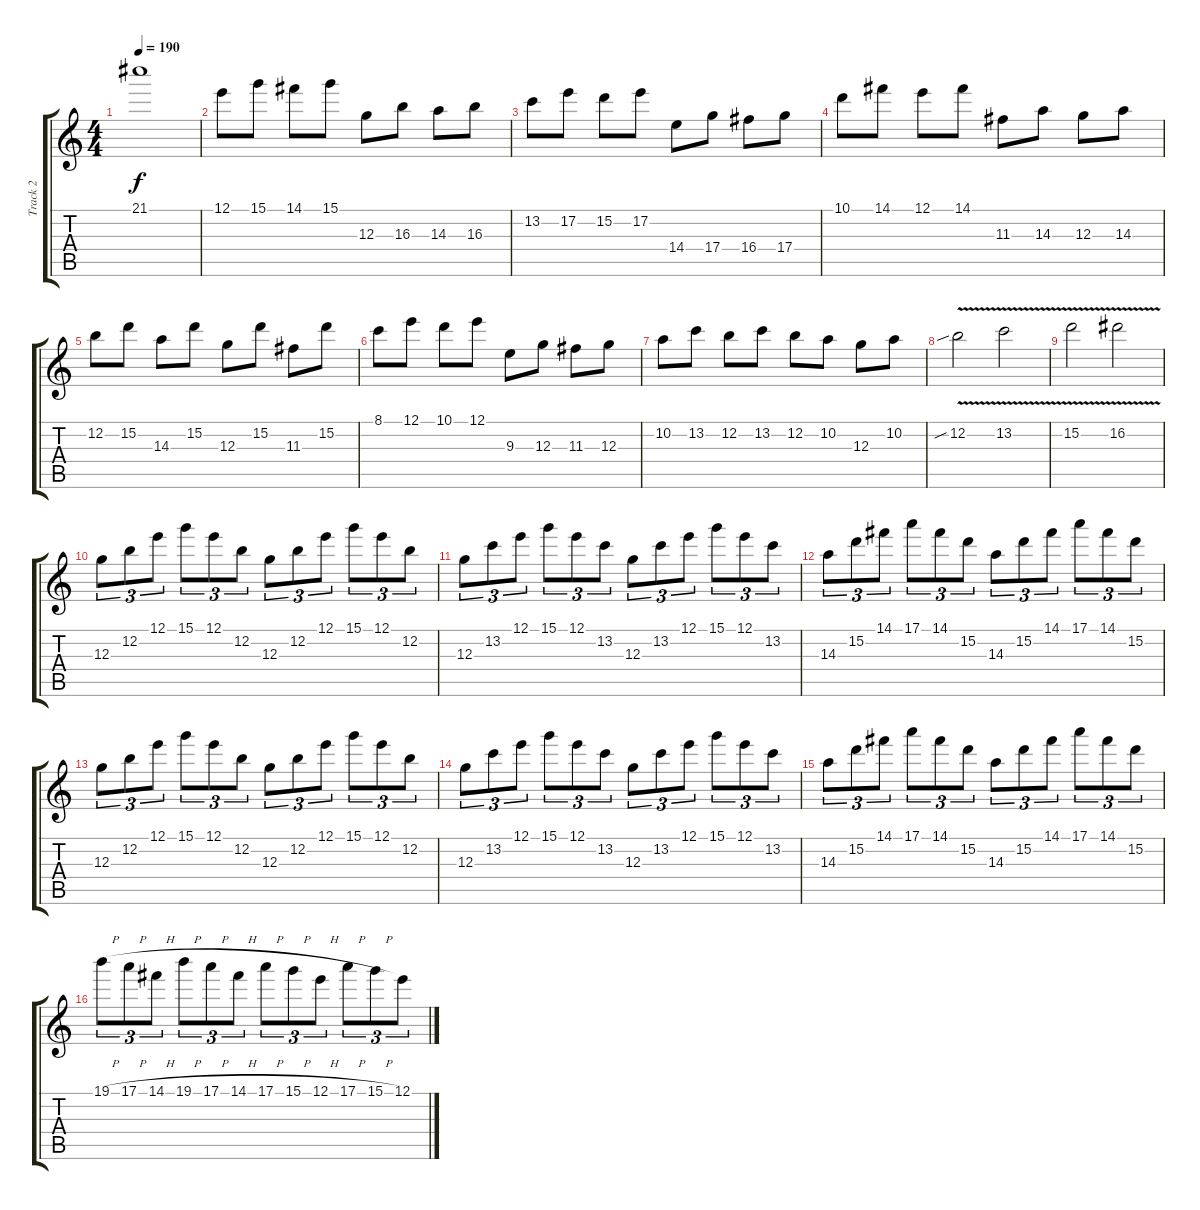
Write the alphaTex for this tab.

\track ("Track 2" "Track 2") {instrument overdrivenguitar}
\staff {score tabs}
\tuning (E4 B3 G3 D3 A2 E2) {hide}
\ts (4 4)
\tempo 190
\clef g2
\ks c
21.1{t}.1{dy f} |
12.1.8 15.1.8 14.1.8 15.1.8 12.3.8 16.3.8 14.3.8 16.3.8 |
13.2.8 17.2.8 15.2.8 17.2.8 14.4.8 17.4.8 16.4.8 17.4.8 |
10.1.8 14.1.8 12.1.8 14.1.8 11.3.8 14.3.8 12.3.8 14.3.8 |
12.2.8 15.2.8 14.3.8 15.2.8 12.3.8 15.2.8 11.3.8 15.2.8 |
8.1.8 12.1.8 10.1.8 12.1.8 9.3.8 12.3.8 11.3.8 12.3.8 |
10.2.8 13.2.8 12.2.8 13.2.8 12.2.8 10.2.8 12.3.8 10.2.8 |
12.2{v sib}.2 13.2{v}.2 |
15.2{v}.2 16.2{v}.2 |
12.3.8{tu (3 2)} 12.2.8{tu (3 2)} 12.1.8{tu (3 2)} 15.1.8{tu (3 2)} 12.1.8{tu (3 2)} 12.2.8{tu (3 2)} 12.3.8{tu (3 2)} 12.2.8{tu (3 2)} 12.1.8{tu (3 2)} 15.1.8{tu (3 2)} 12.1.8{tu (3 2)} 12.2.8{tu (3 2)} |
12.3.8{tu (3 2)} 13.2.8{tu (3 2)} 12.1.8{tu (3 2)} 15.1.8{tu (3 2)} 12.1.8{tu (3 2)} 13.2.8{tu (3 2)} 12.3.8{tu (3 2)} 13.2.8{tu (3 2)} 12.1.8{tu (3 2)} 15.1.8{tu (3 2)} 12.1.8{tu (3 2)} 13.2.8{tu (3 2)} |
14.3.8{tu (3 2)} 15.2.8{tu (3 2)} 14.1.8{tu (3 2)} 17.1.8{tu (3 2)} 14.1.8{tu (3 2)} 15.2.8{tu (3 2)} 14.3.8{tu (3 2)} 15.2.8{tu (3 2)} 14.1.8{tu (3 2)} 17.1.8{tu (3 2)} 14.1.8{tu (3 2)} 15.2.8{tu (3 2)} |
12.3.8{tu (3 2)} 12.2.8{tu (3 2)} 12.1.8{tu (3 2)} 15.1.8{tu (3 2)} 12.1.8{tu (3 2)} 12.2.8{tu (3 2)} 12.3.8{tu (3 2)} 12.2.8{tu (3 2)} 12.1.8{tu (3 2)} 15.1.8{tu (3 2)} 12.1.8{tu (3 2)} 12.2.8{tu (3 2)} |
12.3.8{tu (3 2)} 13.2.8{tu (3 2)} 12.1.8{tu (3 2)} 15.1.8{tu (3 2)} 12.1.8{tu (3 2)} 13.2.8{tu (3 2)} 12.3.8{tu (3 2)} 13.2.8{tu (3 2)} 12.1.8{tu (3 2)} 15.1.8{tu (3 2)} 12.1.8{tu (3 2)} 13.2.8{tu (3 2)} |
14.3.8{tu (3 2)} 15.2.8{tu (3 2)} 14.1.8{tu (3 2)} 17.1.8{tu (3 2)} 14.1.8{tu (3 2)} 15.2.8{tu (3 2)} 14.3.8{tu (3 2)} 15.2.8{tu (3 2)} 14.1.8{tu (3 2)} 17.1.8{tu (3 2)} 14.1.8{tu (3 2)} 15.2.8{tu (3 2)} |
19.1{h}.8{tu (3 2)} 17.1{h}.8{tu (3 2)} 14.1{h}.8{tu (3 2)} 19.1{h}.8{tu (3 2)} 17.1{h}.8{tu (3 2)} 14.1{h}.8{tu (3 2)} 17.1{h}.8{tu (3 2)} 15.1{h}.8{tu (3 2)} 12.1{h}.8{tu (3 2)} 17.1{h}.8{tu (3 2)} 15.1{h}.8{tu (3 2)} 12.1{h}.8{tu (3 2)}
